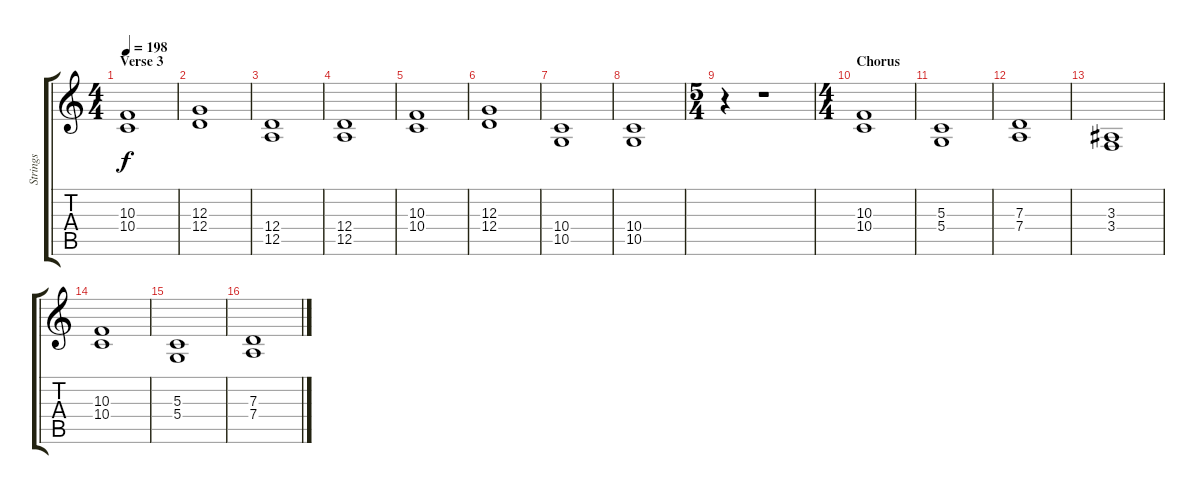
\track ("Strings" "Strings") {instrument stringensemble1}
\staff {score tabs}
\tuning (E4 B3 G3 D3 A2 E2) {hide}
\ts (4 4)
\section ("" "Verse 3")
\tempo 198
\clef g2
\ks c
(10.3 10.4).1{dy f} |
(12.3 12.4).1 |
(12.4 12.5).1 |
(12.4 12.5).1 |
(10.3 10.4).1 |
(12.3 12.4).1 |
(10.4 10.5).1 |
(10.4 10.5).1 |
\ts (5 4)
r.4 r.1 |
\ts (4 4)
\section ("" "Chorus")
(10.3 10.4).1 |
(5.3 5.4).1 |
(7.3 7.4).1 |
(3.3 3.4).1 |
(10.3 10.4).1 |
(5.3 5.4).1 |
(7.3 7.4).1
